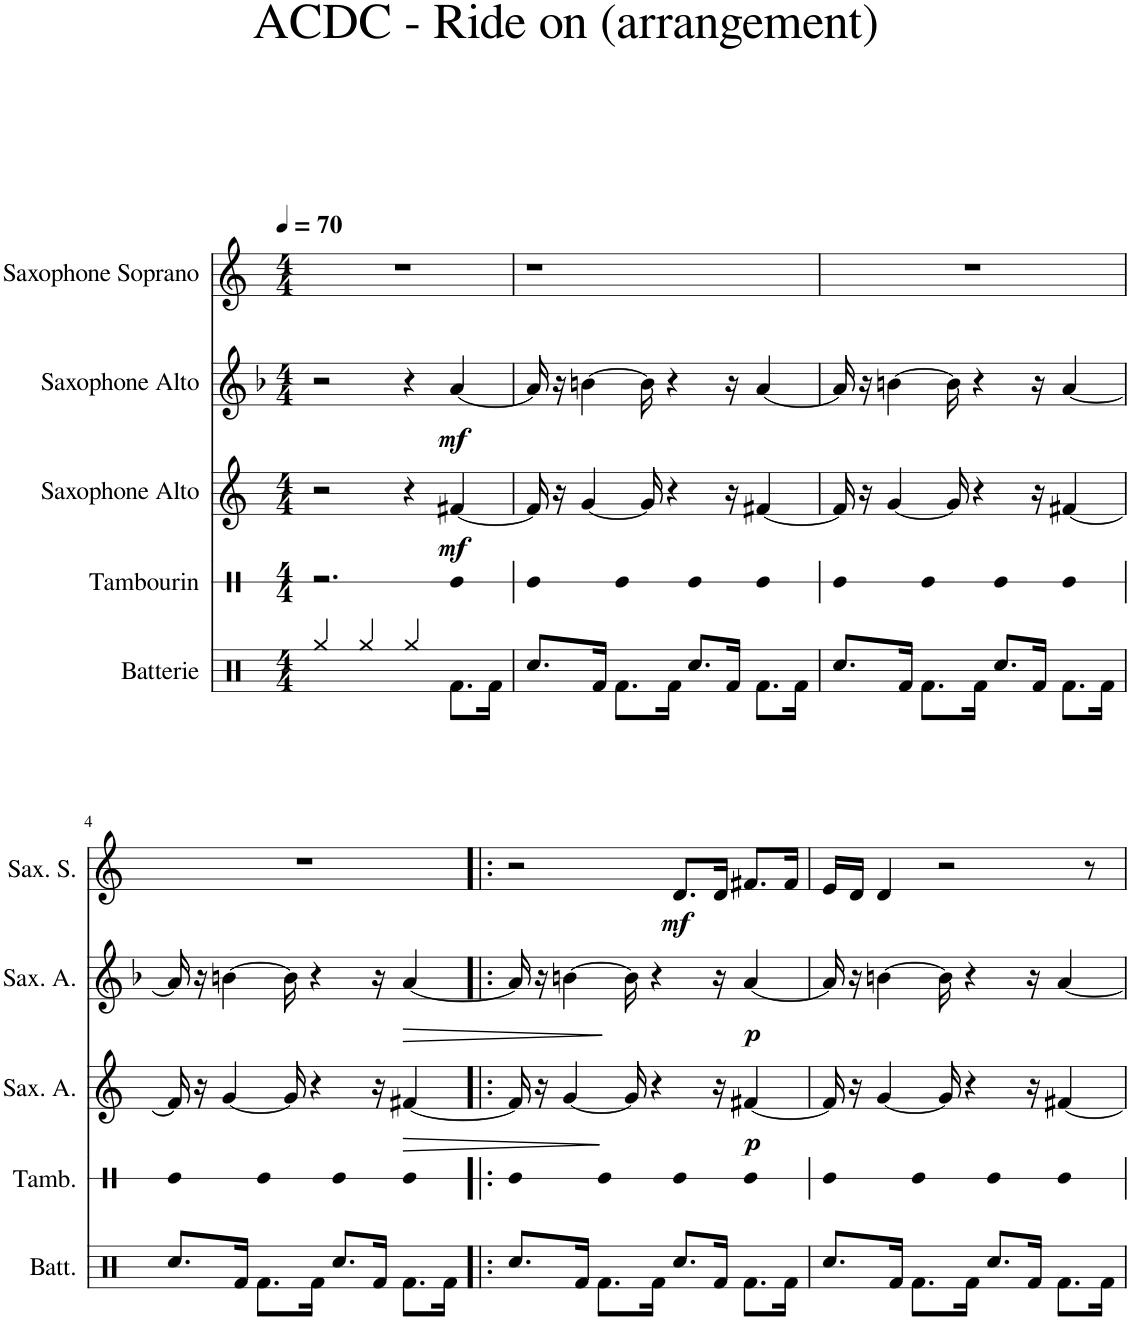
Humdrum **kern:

**kern	**kern	**kern	**dynam	**kern	**dynam	**kern	**dynam
*part5	*part4	*part3	*part3	*part2	*part2	*part1	*part1
*staff5	*staff4	*staff3	*staff3	*staff2	*staff2	*staff1	*staff1
*I"Batterie	*I"Tambourin	*I"Saxophone Alto	*	*I"Saxophone Alto	*	*I"Saxophone Soprano	*
*I'Batt.	*I'Tamb.	*I'Sax. A.	*	*I'Sax. A.	*	*I'Sax. S.	*
*	*stria1	*	*	*	*	*	*
*clefX	*clefX	*clefG2	*	*clefG2	*	*clefG2	*
*	*	*ITrd5c9	*	*ITrd5c9	*	*ITrd1c2	*
*k[]	*k[]	*k[]	*	*k[b-]	*	*k[]	*
*M4/4	*M4/4	*M4/4	*	*M4/4	*	*M4/4	*
*MM70	*MM70	*MM70	*	*MM70	*	*MM70	*
=1	=1	=1	=1	=1	=1	=1	=1
4Rgg/	2.r	2r	.	2r	.	1r	.
4Rgg/	.	.	.	.	.	.	.
4Rgg/	.	4r	.	4r	.	.	.
!	!	!	!LO:DY:b	!	!LO:DY:b	!	!
8.Rf\L	4Re	[4f#X/	mf	[4a/	mf	.	.
16Rf\Jk	.	.	.	.	.	.	.
=2	=2	=2	=2	=2	=2	=2	=2
8.Rcc/L	4Re	16f#/]	.	16a/]	.	1r	.
.	.	16r	.	16r	.	.	.
.	.	[4g/	.	[4bn\	.	.	.
16Rf/Jk	.	.	.	.	.	.	.
8.Rf\L	4Re	.	.	.	.	.	.
.	.	16g/]	.	16b\]	.	.	.
16Rf\Jk	.	4r	.	4r	.	.	.
8.Rcc/L	4Re	.	.	.	.	.	.
16Rf/Jk	.	16r	.	16r	.	.	.
8.Rf\L	4Re	[4f#X/	.	[4a/	.	.	.
16Rf\Jk	.	.	.	.	.	.	.
=3	=3	=3	=3	=3	=3	=3	=3
8.Rcc/L	4Re	16f#/]	.	16a/]	.	1r	.
.	.	16r	.	16r	.	.	.
.	.	[4g/	.	[4bn\	.	.	.
16Rf/Jk	.	.	.	.	.	.	.
8.Rf\L	4Re	.	.	.	.	.	.
.	.	16g/]	.	16b\]	.	.	.
16Rf\Jk	.	4r	.	4r	.	.	.
8.Rcc/L	4Re	.	.	.	.	.	.
16Rf/Jk	.	16r	.	16r	.	.	.
8.Rf\L	4Re	[4f#X/	.	[4a/	.	.	.
16Rf\Jk	.	.	.	.	.	.	.
!!LO:LB:g=z
=4	=4	=4	=4	=4	=4	=4	=4
8.Rcc/L	4Re	16f#/]	.	16a/]	.	1r	.
.	.	16r	.	16r	.	.	.
.	.	[4g/	.	[4bn\	.	.	.
16Rf/Jk	.	.	.	.	.	.	.
8.Rf\L	4Re	.	.	.	.	.	.
.	.	16g/]	.	16b\]	.	.	.
16Rf\Jk	.	4r	.	4r	.	.	.
8.Rcc/L	4Re	.	.	.	.	.	.
16Rf/Jk	.	16r	.	16r	.	.	.
!	!	!	!LO:HP:b	!	!LO:HP:b	!	!
8.Rf\L	4Re	[4f#X/	>	[4a/	>	.	.
16Rf\Jk	.	.	.	.	.	.	.
.	.	.	]	.	]	.	.
=5!|:	=5!|:	=5!|:	=5!|:	=5!|:	=5!|:	=5!|:	=5!|:
8.Rcc/L	4Re	16f#/]	.	16a/]	.	2r	.
.	.	16r	.	16r	.	.	.
.	.	[4g/	.	[4bn\	.	.	.
16Rf/Jk	.	.	.	.	.	.	.
8.Rf\L	4Re	.	.	.	.	.	.
.	.	16g/]	.	16b\]	.	.	.
16Rf\Jk	.	4r	.	4r	.	.	.
!	!	!	!	!	!	!	!LO:DY:b
8.Rcc/L	4Re	.	.	.	.	8.d/L	mf
16Rf/Jk	.	16r	.	16r	.	16d/Jk	.
!	!	!	!LO:DY:b	!	!LO:DY:b	!	!
8.Rf\L	4Re	[4f#X/	p	[4a/	p	8.f#X/L	.
16Rf\Jk	.	.	.	.	.	16f#/Jk	.
=6	=6	=6	=6	=6	=6	=6	=6
8.Rcc/L	4Re	16f#/]	.	16a/]	.	16e/LL	.
.	.	16r	.	16r	.	16d/JJ	.
.	.	[4g/	.	[4bn\	.	4d/	.
16Rf/Jk	.	.	.	.	.	.	.
8.Rf\L	4Re	.	.	.	.	.	.
.	.	16g/]	.	16b\]	.	2r	.
16Rf\Jk	.	4r	.	4r	.	.	.
8.Rcc/L	4Re	.	.	.	.	.	.
16Rf/Jk	.	16r	.	16r	.	.	.
8.Rf\L	4Re	[4f#X/	.	[4a/	.	.	.
.	.	.	.	.	.	8r	.
16Rf\Jk	.	.	.	.	.	.	.
=	=	=	=	=	=	=	=
*-	*-	*-	*-	*-	*-	*-	*-
